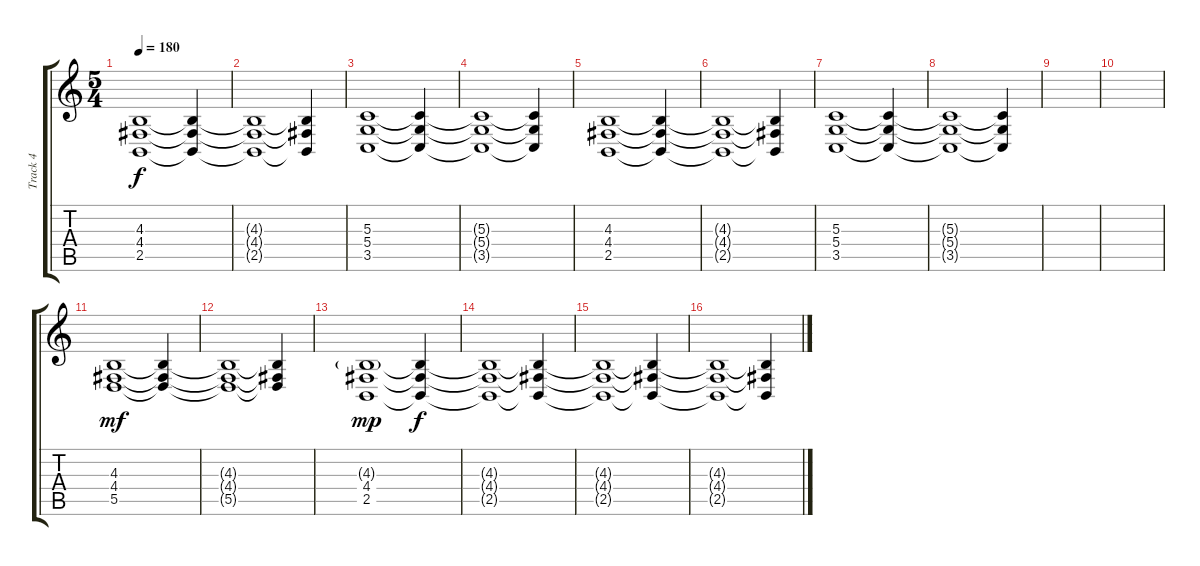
\track ("Track 4" "Track 4") {instrument choiraahs}
\staff {score tabs}
\tuning (E4 B3 G3 D3 A2 E2) {hide}
\ts (5 4)
\tempo 180
\clef g2
\ks c
(4.3{t} 4.4{t} 2.5{t}).1{dy f} (4.3{t} 4.4{t} 2.5{t}).4 |
(4.3{t} 4.4{t} 2.5{t}).1 (4.3{t} 4.4{t} 2.5{t}).4 |
(5.3 5.4 3.5).1 (5.3{t} 5.4{t} 3.5{t}).4 |
(5.3{t} 5.4{t} 3.5{t}).1 (5.3{t} 5.4{t} 3.5{t}).4 |
(4.3 4.4 2.5).1 (4.3{t} 4.4{t} 2.5{t}).4 |
(4.3{t} 4.4{t} 2.5{t}).1 (4.3{t} 4.4{t} 2.5{t}).4 |
(5.3 5.4 3.5).1 (5.3{t} 5.4{t} 3.5{t}).4 |
(5.3{t} 5.4{t} 3.5{t}).1 (5.3{t} 5.4{t} 3.5{t}).4 |
|
|
(4.3 4.4 5.5).1{dy mf} (4.3{t} 4.4{t} 5.5{t}).4 |
(4.3{t} 4.4{t} 5.5{t}).1 (4.3{t} 4.4{t} 5.5{t}).4 |
(4.3{g} 4.4 2.5).1{dy mp volume 13} (4.3{t} 4.4{t} 2.5{t}).4{dy f} |
(4.3{t} 4.4{t} 2.5{t}).1 (4.3{t} 4.4{t} 2.5{t}).4 |
(4.3{t} 4.4{t} 2.5{t}).1 (4.3{t} 4.4{t} 2.5{t}).4 |
(4.3{t} 4.4{t} 2.5{t}).1 (4.3{t} 4.4{t} 2.5{t}).4
